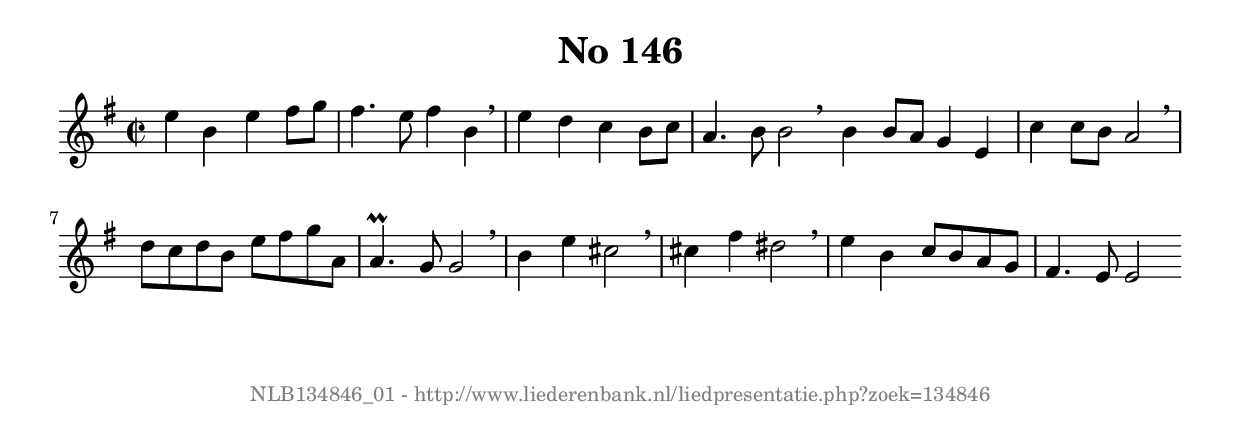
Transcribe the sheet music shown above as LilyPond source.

%
% produced by wce2krn 1.64 (7 June 2014)
%
\version"2.16"
#(append! paper-alist '(("long" . (cons (* 210 mm) (* 2000 mm)))))
#(set-default-paper-size "long")
sb = {\breathe}
mBreak = {\breathe }
bBreak = {\breathe }
x = {\once\override NoteHead #'style = #'cross }
gl=\glissando
itime={\override Staff.TimeSignature #'stencil = ##f }
ficta = {\once\set suggestAccidentals = ##t}
fine = {\once\override Score.RehearsalMark #'self-alignment-X = #1 \mark \markup {\italic{Fine}}}
dc = {\once\override Score.RehearsalMark #'self-alignment-X = #1 \mark \markup {\italic{D.C.}}}
dcf = {\once\override Score.RehearsalMark #'self-alignment-X = #1 \mark \markup {\italic{D.C. al Fine}}}
dcc = {\once\override Score.RehearsalMark #'self-alignment-X = #1 \mark \markup {\italic{D.C. al Coda}}}
ds = {\once\override Score.RehearsalMark #'self-alignment-X = #1 \mark \markup {\italic{D.S.}}}
dsf = {\once\override Score.RehearsalMark #'self-alignment-X = #1 \mark \markup {\italic{D.S. al Fine}}}
dsc = {\once\override Score.RehearsalMark #'self-alignment-X = #1 \mark \markup {\italic{D.S. al Coda}}}
pv = {\set Score.repeatCommands = #'((volta "1"))}
sv = {\set Score.repeatCommands = #'((volta "2"))}
tv = {\set Score.repeatCommands = #'((volta "3"))}
qv = {\set Score.repeatCommands = #'((volta "4"))}
xv = {\set Score.repeatCommands = #'((volta #f))}
\header{ tagline = ""
title = "No 146"
}
\score {{
\key e \minor
\relative g'
{
\set melismaBusyProperties = #'()
\time 2/2
\tempo 4=120
\override Score.MetronomeMark #'transparent = ##t
\override Score.RehearsalMark #'break-visibility = #(vector #t #t #f)
e'4 b e fis8 g fis4. e8 fis4 b, \sb e d c b8 c a4. b8 b2 \bar ":|:" \bBreak
b4 b8 a g4 e c' c8 b a2 \sb d8 c d b e fis g a, a4.^\prall g8 g2 \sb \mBreak \bar "|"
b4 e cis2 \sb cis4 fis dis2 \sb e4 b c8 b a g fis4. e8 e2 \bar ":|"
 }}
 \midi { }
 \layout {
            indent = 0.0\cm
}
}
\markup { \vspace #0 } \markup { \with-color #grey \fill-line { \center-column { \smaller "NLB134846_01 - http://www.liederenbank.nl/liedpresentatie.php?zoek=134846" } } }
